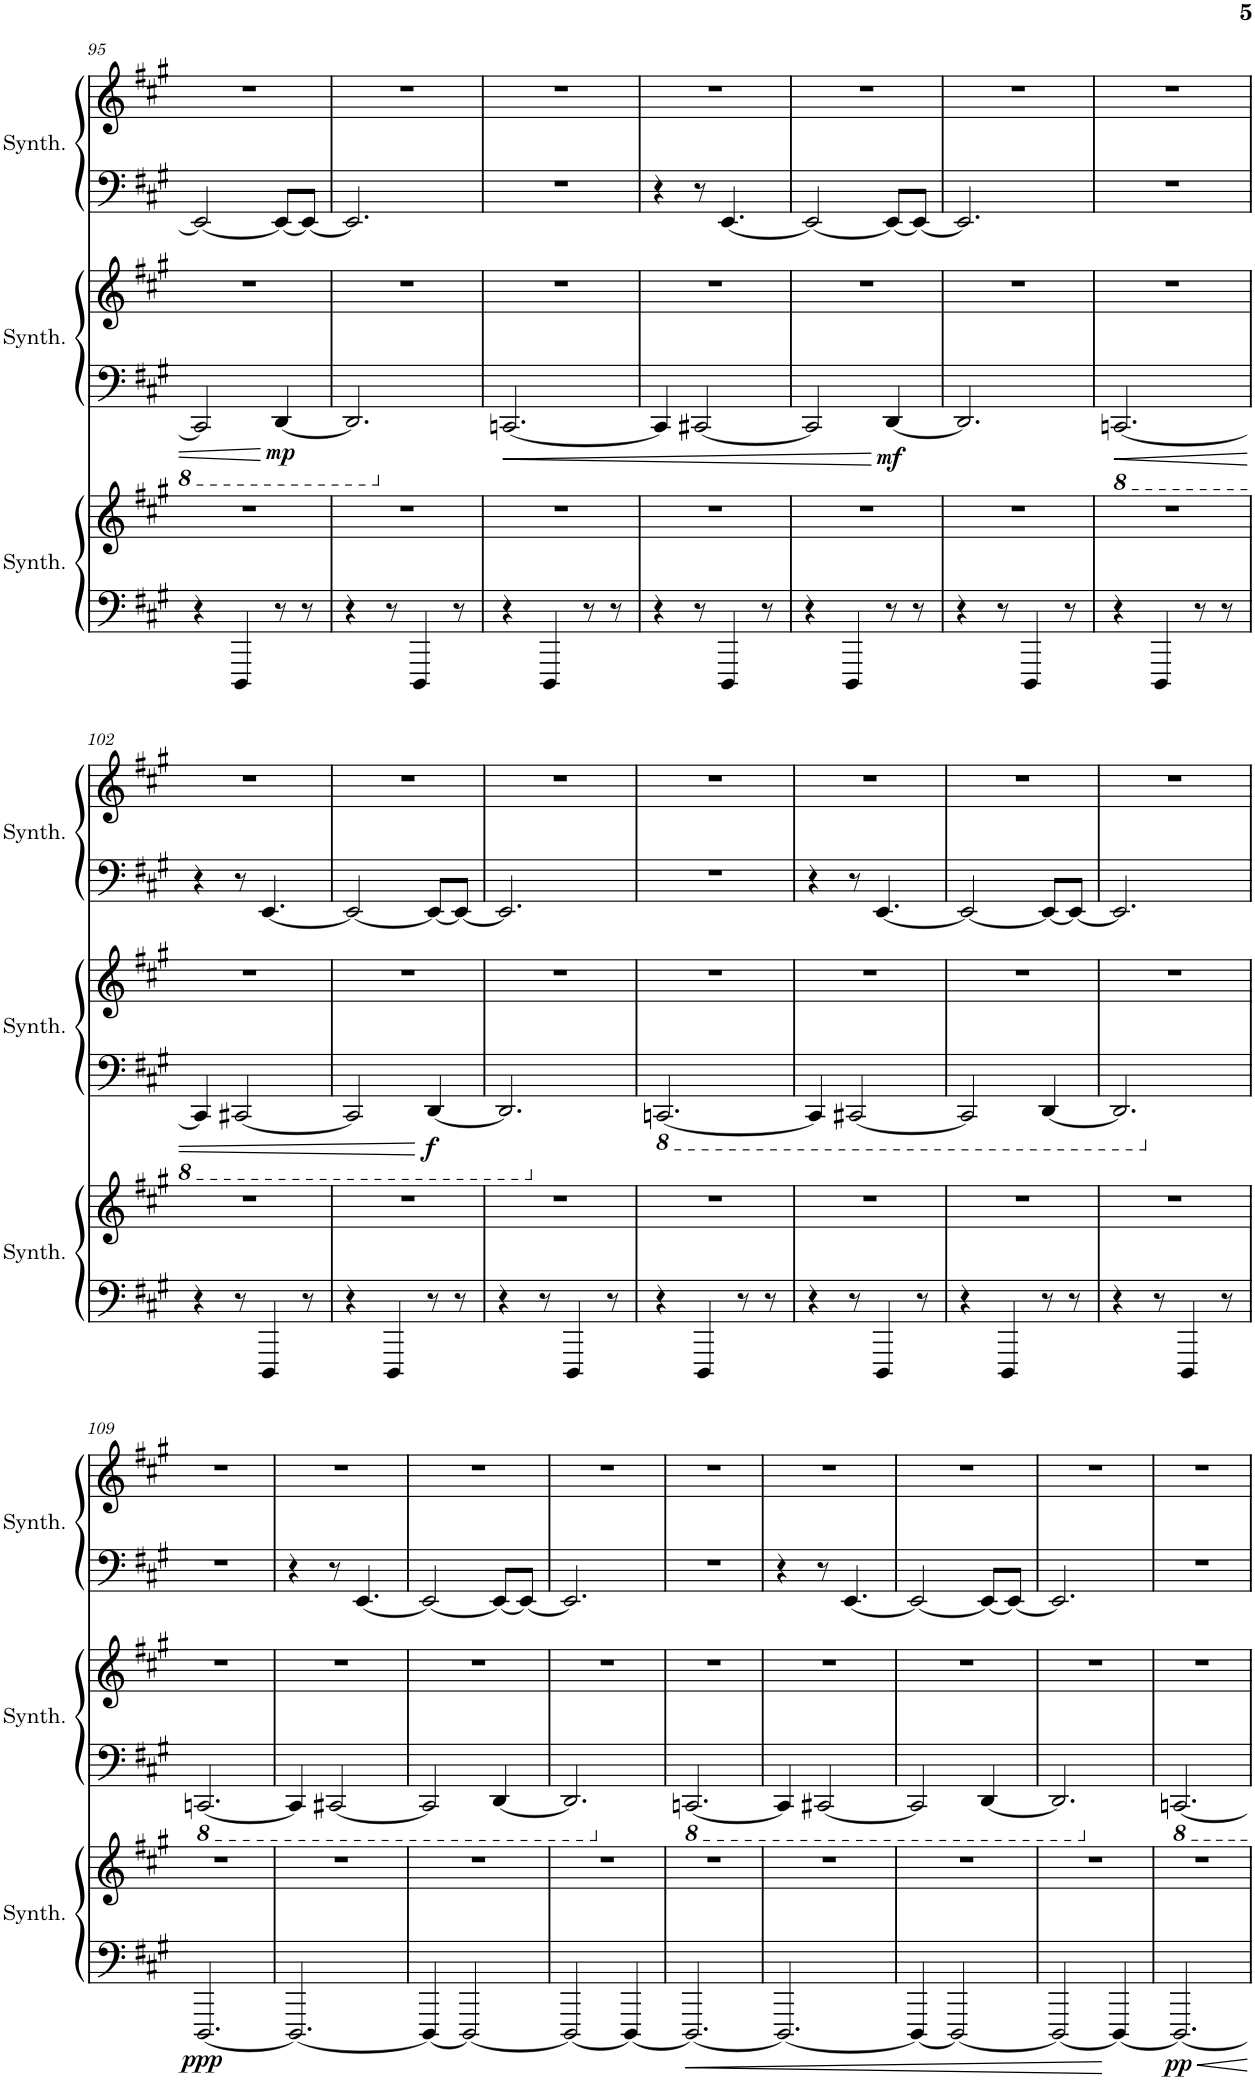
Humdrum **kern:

**kern	**kern	**dynam	**kern	**kern	**dynam	**kern	**kern
*part3	*part3	*part3	*part2	*part2	*part2	*part1	*part1
*staff6	*staff5	*staff5/6	*staff4	*staff3	*staff3/4	*staff2	*staff1
*I"Crystal Synthesizer	*	*	*I"Saw Synthesizer	*	*	*I"Atmosphere Synthesizer	*
*I'Synth.	*	*	*I'Synth.	*	*	*I'Synth.	*
!!LO:PB:g=z
*clefF4	*clefG2	*	*clefF4	*clefG2	*	*clefF4	*clefG2
*k[f#c#g#]	*k[f#c#g#]	*	*k[f#c#g#]	*k[f#c#g#]	*	*k[f#c#g#]	*k[f#c#g#]
*M6/8	*M6/8	*	*M6/8	*M6/8	*	*M6/8	*M6/8
=95	=95	=95	=95	=95	=95	=95	=95
4r	2.r	.	2CCC#/]	2.r	.	2EE/_	2.r
4DDD/	.	.	.	.	.	.	.
!	!	!	!	!	!LO:DY:b=2	!	!
8r	.	.	[4DDD/	.	mp	8EE/L_	.
8r	.	.	.	.	.	8EE/J_	.
=96	=96	=96	=96	=96	=96	=96	=96
4r	2.r	.	2.DDD/]	2.r	.	2.EE/]	2.r
8r	.	.	.	.	.	.	.
4DDD/	.	.	.	.	.	.	.
8r	.	.	.	.	.	.	.
=97	=97	=97	=97	=97	=97	=97	=97
4r	2.r	.	[2.CCn/	2.r	.	2.r	2.r
4DDD/	.	.	.	.	.	.	.
8r	.	.	.	.	.	.	.
8r	.	.	.	.	.	.	.
=98	=98	=98	=98	=98	=98	=98	=98
4r	2.r	.	4CC/]	2.r	.	4r	2.r
8r	.	.	[2CC#X/	.	.	8r	.
4DDD/	.	.	.	.	.	[4.EE/	.
8r	.	.	.	.	.	.	.
=99	=99	=99	=99	=99	=99	=99	=99
4r	2.r	.	2CC#/]	2.r	.	2EE/_	2.r
4DDD/	.	.	.	.	.	.	.
!	!	!	!	!	!LO:DY:b=2	!	!
8r	.	.	[4DD/	.	mf	8EE/L_	.
8r	.	.	.	.	.	8EE/J_	.
=100	=100	=100	=100	=100	=100	=100	=100
4r	2.r	.	2.DD/]	2.r	.	2.EE/]	2.r
8r	.	.	.	.	.	.	.
4DDD/	.	.	.	.	.	.	.
8r	.	.	.	.	.	.	.
=101	=101	=101	=101	=101	=101	=101	=101
4r	2.r	.	[2.CCCn/	2.r	.	2.r	2.r
4DDD/	.	.	.	.	.	.	.
8r	.	.	.	.	.	.	.
8r	.	.	.	.	.	.	.
!!LO:LB:g=z
=102	=102	=102	=102	=102	=102	=102	=102
*	*	*	*	*8ba	*	*	*
4r	2.r	.	4CCC/]	2.r	.	4r	2.r
8r	.	.	[2CCC#X/	.	.	8r	.
4DDD/	.	.	.	.	.	[4.EE/	.
8r	.	.	.	.	.	.	.
=103	=103	=103	=103	=103	=103	=103	=103
4r	2.r	.	2CCC#/]	2.r	.	2EE/_	2.r
4DDD/	.	.	.	.	.	.	.
!	!	!	!	!	!LO:DY:b=2	!	!
8r	.	.	[4DDD/	.	f	8EE/L_	.
8r	.	.	.	.	.	8EE/J_	.
=104	=104	=104	=104	=104	=104	=104	=104
4r	2.r	.	2.DDD/]	2.r	.	2.EE/]	2.r
8r	.	.	.	.	.	.	.
4DDD/	.	.	.	.	.	.	.
8r	.	.	.	.	.	.	.
=105	=105	=105	=105	=105	=105	=105	=105
*	*	*	*X8ba	*	*	*	*
*	*	*	*8ba	*	*	*	*
4r	2.r	.	[2.CCCn/	2.r	.	2.r	2.r
4DDD/	.	.	.	.	.	.	.
8r	.	.	.	.	.	.	.
8r	.	.	.	.	.	.	.
=106	=106	=106	=106	=106	=106	=106	=106
4r	2.r	.	4CCC/]	2.r	.	4r	2.r
8r	.	.	[2CCC#X/	.	.	8r	.
4DDD/	.	.	.	.	.	[4.EE/	.
8r	.	.	.	.	.	.	.
=107	=107	=107	=107	=107	=107	=107	=107
4r	2.r	.	2CCC#/]	2.r	.	2EE/_	2.r
4DDD/	.	.	.	.	.	.	.
8r	.	.	[4DDD/	.	.	8EE/L_	.
8r	.	.	.	.	.	8EE/J_	.
=108	=108	=108	=108	=108	=108	=108	=108
4r	2.r	.	2.DDD/]	2.r	.	2.EE/]	2.r
8r	.	.	.	.	.	.	.
4DDD/	.	.	.	.	.	.	.
8r	.	.	.	.	.	.	.
!!LO:LB:g=z
=109	=109	=109	=109	=109	=109	=109	=109
*	*	*	*X8ba	*	*	*	*
*	*	*	*8ba	*	*	*	*
!	!	!LO:DY:b=2	!	!	!	!	!
[2.DDD/	2.r	ppp	[2.CCCn/	2.r	.	2.r	2.r
=110	=110	=110	=110	=110	=110	=110	=110
2.DDD/_	2.r	.	4CCC/]	2.r	.	4r	2.r
.	.	.	[2CCC#X/	.	.	8r	.
.	.	.	.	.	.	[4.EE/	.
=111	=111	=111	=111	=111	=111	=111	=111
4DDD/_	2.r	.	2CCC#/]	2.r	.	2EE/_	2.r
2DDD/_	.	.	.	.	.	.	.
.	.	.	[4DDD/	.	.	8EE/L_	.
.	.	.	.	.	.	8EE/J_	.
=112	=112	=112	=112	=112	=112	=112	=112
2DDD/_	2.r	.	2.DDD/]	2.r	.	2.EE/]	2.r
4DDD/_	.	.	.	.	.	.	.
=113	=113	=113	=113	=113	=113	=113	=113
*	*	*	*X8ba	*	*	*	*
*	*	*	*8ba	*	*	*	*
2.DDD/_	2.r	.	[2.CCCn/	2.r	.	2.r	2.r
=114	=114	=114	=114	=114	=114	=114	=114
2.DDD/_	2.r	.	4CCC/]	2.r	.	4r	2.r
.	.	.	[2CCC#X/	.	.	8r	.
.	.	.	.	.	.	[4.EE/	.
=115	=115	=115	=115	=115	=115	=115	=115
4DDD/_	2.r	.	2CCC#/]	2.r	.	2EE/_	2.r
2DDD/_	.	.	.	.	.	.	.
.	.	.	[4DDD/	.	.	8EE/L_	.
.	.	.	.	.	.	8EE/J_	.
=116	=116	=116	=116	=116	=116	=116	=116
2DDD/_	2.r	.	2.DDD/]	2.r	.	2.EE/]	2.r
4DDD/_	.	.	.	.	.	.	.
=117	=117	=117	=117	=117	=117	=117	=117
*	*	*	*X8ba	*	*	*	*
!	!	!LO:DY:b=2	!	!	!	!	!
2.DDD/_	2.r	pp	[2.CCCn/	2.r	.	2.r	2.r
=	=	=	=	=	=	=	=
*-	*-	*-	*-	*-	*-	*-	*-
